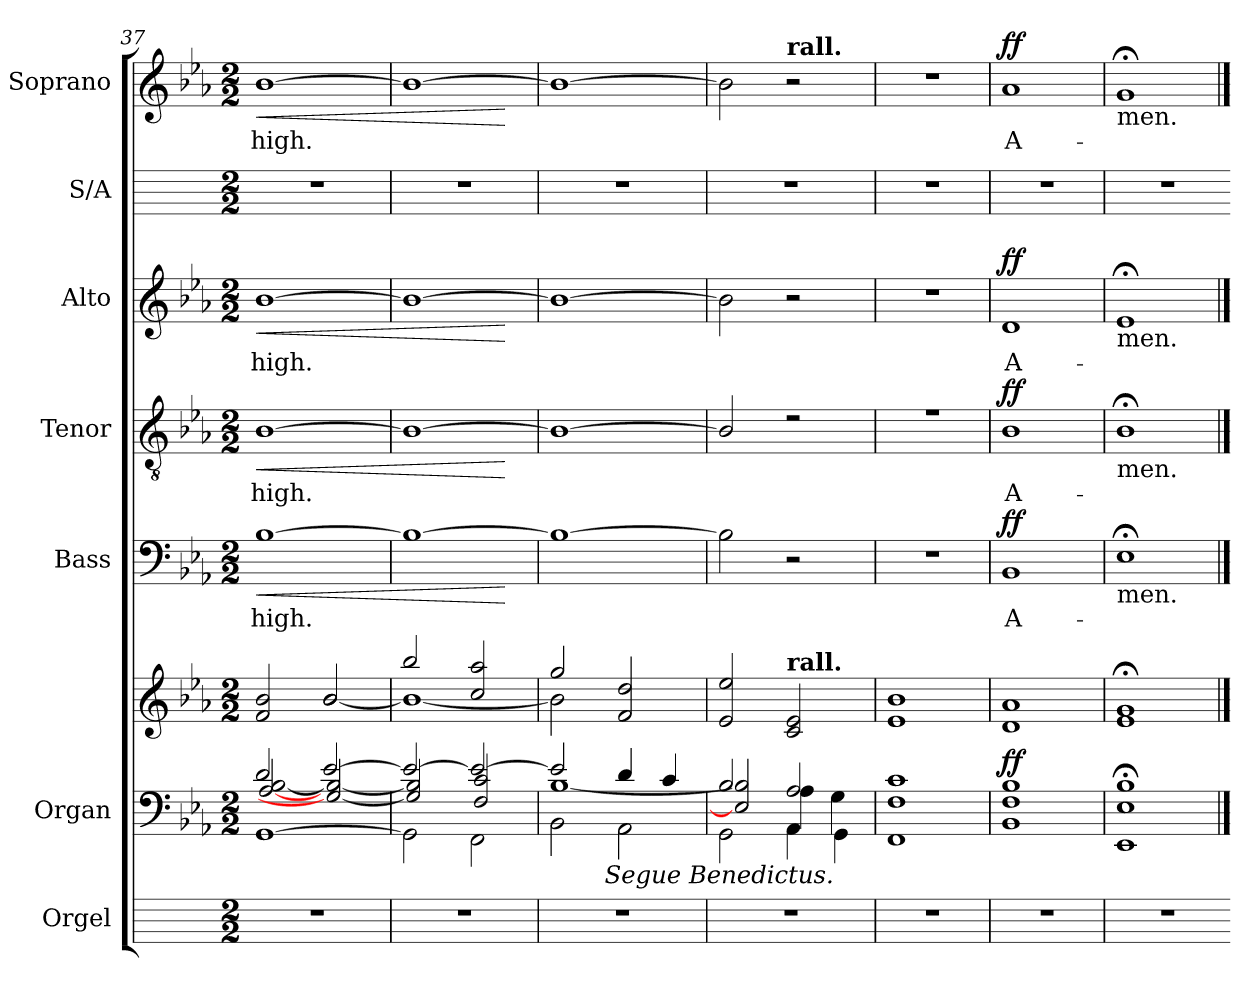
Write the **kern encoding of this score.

**kern	**kern	**kern	**dynam	**kern	**text	**dynam	**kern	**text	**dynam	**kern	**text	**dynam	**kern	**kern	**text	**dynam
*part7	*part6	*part6	*part6	*part5	*part5	*part5	*part4	*part4	*part4	*part3	*part3	*part3	*part2	*part1	*part1	*part1
*staff8	*staff7	*staff6	*staff6/7	*staff5	*staff5	*staff5	*staff4	*staff4	*staff4	*staff3	*staff3	*staff3	*staff2	*staff1	*staff1	*staff1
*I"Orgel	*I"Organ	*	*	*I"Bass	*	*	*I"Tenor	*	*	*I"Alto	*	*	*I"S/A	*I"Soprano	*	*
*I'Org.	*	*	*	*	*	*	*	*	*	*	*	*	*I'S.	*	*	*
*	*clefF4	*clefG2	*	*clefF4	*	*	*clefGv2	*	*	*clefG2	*	*	*	*clefG2	*	*
*	*k[b-e-a-]	*k[b-e-a-]	*	*k[b-e-a-]	*	*	*k[b-e-a-]	*	*	*k[b-e-a-]	*	*	*	*k[b-e-a-]	*	*
*	*E-:	*E-:	*	*E-:	*	*	*E-:	*	*	*E-:	*	*	*	*E-:	*	*
*M2/2	*M2/2	*M2/2	*	*M2/2	*	*	*M2/2	*	*	*M2/2	*	*	*M2/2	*M2/2	*	*
=37	=37	=37	=37	=37	=37	=37	=37	=37	=37	=37	=37	=37	=37	=37	=37	=37
*	*^	*^	*	*	*	*	*	*	*	*	*	*	*	*	*	*
*	*	*^	*	*	*	*	*	*	*	*	*	*	*	*	*	*	*	*
!	!	!	!	!	!	!	!	!LO:LY:b	!LO:HP:b	!	!LO:LY:b	!LO:HP:b	!	!LO:LY:b	!LO:HP:b	!	!	!LO:LY:b	!LO:HP:b
*	*	*	*	*	*	*	*	*	*	*^	*	*	*	*	*	*	*	*	*
1r	2d/	[2A-/ [2B-/	[1GG\	2f/ 2b-/	2ryy	.	[1B-	high.	<	[1B-	1ryy	high.	<	[1b-	high.	<	1r	[1b-	high.	<
.	[2e-/	2G/_ 2B-/_	.	2b-/	[2b-/	.	.	.	.	.	.	.	.	.	.	.	.	.	.	.
=38	=38	=38	=38	=38	=38	=38	=38	=38	=38	=38	=38	=38	=38	=38	=38	=38	=38	=38	=38	=38
1r	2e-/_	2G/] 2B-/]	2GG\]	2bb-/	1b-\_	.	1B-_	.	.	1B-_	1ryy	.	.	1b-_	.	.	1r	1b-_	.	.
.	2e-/_	2F/ 2c/	2FF\	2cc/ 2aa-/	.	.	.	.	.	.	.	.	.	.	.	.	.	.	.	.
*	*v	*v	*v	*	*	*	*	*	*	*v	*v	*	*	*	*	*	*	*	*	*
*	*	*v	*v	*	*	*	*	*	*	*	*	*	*	*	*	*	*
.	.	.	.	.	.	[	.	.	[	.	.	[	.	.	.	[
=39	=39	=39	=39	=39	=39	=39	=39	=39	=39	=39	=39	=39	=39	=39	=39	=39
*	*^	*^	*	*	*	*	*^	*	*	*	*	*	*	*	*	*
*	*	*^	*	*	*	*	*	*	*	*	*	*	*	*	*	*	*	*	*
1r	2e-/]	[1B-/	2BB-\	2gg/	2b-\]	.	1B-_	.	.	1B-_	1ryy	.	.	1b-_	.	.	1r	1b-_	.	.
.	4d/	.	2AA-\	2f/ 2dd/	2ryy	.	.	.	.	.	.	.	.	.	.	.	.	.	.	.
.	4c/	.	.	.	.	.	.	.	.	.	.	.	.	.	.	.	.	.	.	.
=40	=40	=40	=40	=40	=40	=40	=40	=40	=40	=40	=40	=40	=40	=40	=40	=40	=40	=40	=40	=40
!	!LO:TX:b:i:cj:t=Segue Benedictus.	!	!	!	!	!	!	!	!	!	!	!	!	!	!	!	!	!	!	!
1r	2B-/	2E-/] 2B-/]	2GG\	2e-/ 2ee-/	1ryy	.	2B-]	.	.	2B-]	1ryy	.	.	2b-]	.	.	1r	2b-]	.	.
!	!	!	!	!	!	!	!	!	!	!	!	!	!	!	!	!	!	!LO:TX:a:B:t=rall.	!	!
!	!	!	!	!LO:TX:a:B:t=rall.	!	!	!	!	!	!	!	!	!	!	!	!	!	!	!	!
.	2A-/	4A-\	4AA-\	2c/ 2e-/	.	.	2r	.	.	2r	.	.	.	2r	.	.	.	2r	.	.
.	.	4G\	4GG\	.	.	.	.	.	.	.	.	.	.	.	.	.	.	.	.	.
=41	=41	=41	=41	=41	=41	=41	=41	=41	=41	=41	=41	=41	=41	=41	=41	=41	=41	=41	=41	=41
1r	1F/ 1c/	1ryy	1FF\	1e-/ 1b-/	1ryy	.	1r	.	.	1r	1ryy	.	.	1r	.	.	1r	1r	.	.
=42	=42	=42	=42	=42	=42	=42	=42	=42	=42	=42	=42	=42	=42	=42	=42	=42	=42	=42	=42	=42
!	!	!	!	!	!	!LO:DY:a=2	!	!LO:LY:b	!LO:DY:a	!	!	!LO:LY:b	!LO:DY:a	!	!LO:LY:b	!LO:DY:a	!	!	!LO:LY:b	!LO:DY:a
1r	1F/ 1B-/	1ryy	1BB-\	1d/ 1a-/	1ryy	ff	1BB-	A-	ff	1B-	1ryy	A-	ff	1d	A-	ff	1r	1a-	A-	ff
=43	=43	=43	=43	=43	=43	=43	=43	=43	=43	=43	=43	=43	=43	=43	=43	=43	=43	=43	=43	=43
!	!	!	!	!	!	!	!	!	!	!	!	!	!	!	!	!	!	!LO:TX:b:t=men.	!	!
!	!	!	!	!	!	!	!	!	!	!	!	!	!	!LO:TX:b:t=men.	!	!	!	!	!	!
!	!	!	!	!	!	!	!	!	!	!LO:TX:b:t=men.	!	!	!	!	!	!	!	!	!	!
!	!	!	!	!	!	!	!LO:TX:b:t=men.	!	!	!	!	!	!	!	!	!	!	!	!	!
1r	1E-/ 1B-/	1ryy	1EE-;\	1e-/;< 1g/;<	1ryy	.	1E-;<	.	.	1B-;<	1ryy	.	.	1e-;<	.	.	1r	1g;<	.	.
*	*v	*v	*v	*	*	*	*	*	*	*v	*v	*	*	*	*	*	*	*	*	*
*	*	*v	*v	*	*	*	*	*	*	*	*	*	*	*	*	*	*
=	==	==	==	==	==	==	==	==	==	==	==	==	=	==	==	==
*-	*-	*-	*-	*-	*-	*-	*-	*-	*-	*-	*-	*-	*-	*-	*-	*-
